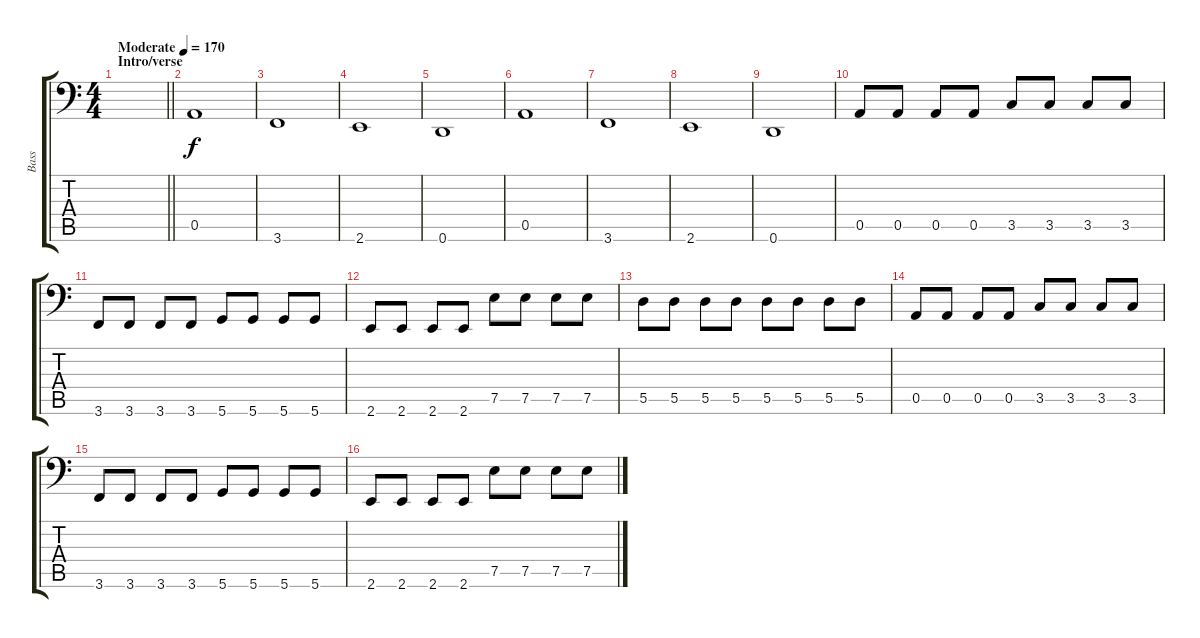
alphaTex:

\track ("Bass" "Bass") {instrument electricbasspick}
\staff {score tabs}
\tuning (E3 B2 G2 D2 A1 D1) {hide}
\ts (4 4)
\section ("" "Intro/verse")
\tempo (170 "Moderate")
\clef f4
\barLineRight lightlight
\ks c
|
0.5.1 |
3.6.1 |
2.6.1 |
0.6.1 |
0.5.1 |
3.6.1 |
2.6.1 |
0.6.1 |
0.5.8 0.5.8 0.5.8 0.5.8 3.5.8 3.5.8 3.5.8 3.5.8 |
3.6.8 3.6.8 3.6.8 3.6.8 5.6.8 5.6.8 5.6.8 5.6.8 |
2.6.8 2.6.8 2.6.8 2.6.8 7.5.8 7.5.8 7.5.8 7.5.8 |
5.5.8 5.5.8 5.5.8 5.5.8 5.5.8 5.5.8 5.5.8 5.5.8 |
0.5.8 0.5.8 0.5.8 0.5.8 3.5.8 3.5.8 3.5.8 3.5.8 |
3.6.8 3.6.8 3.6.8 3.6.8 5.6.8 5.6.8 5.6.8 5.6.8 |
2.6.8 2.6.8 2.6.8 2.6.8 7.5.8 7.5.8 7.5.8 7.5.8
